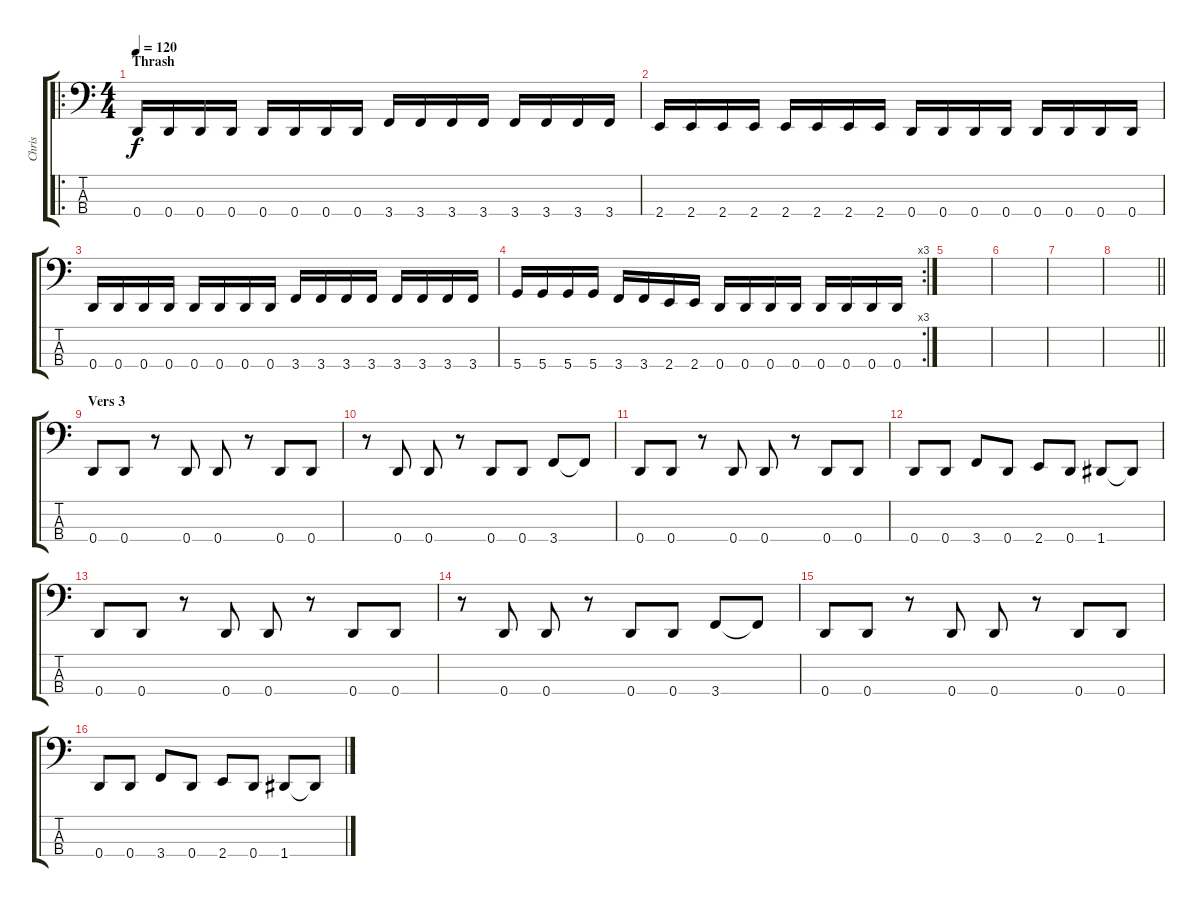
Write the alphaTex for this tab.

\track ("Chris" "Chris") {instrument electricbassfinger}
\staff {score tabs}
\tuning (F2 C2 G1 D1) {hide}
\ro
\ts (4 4)
\section ("" "Thrash")
\tempo 120
\clef f4
\ks c
0.4.16{dy f} 0.4.16 0.4.16 0.4.16 0.4.16 0.4.16 0.4.16 0.4.16 3.4.16 3.4.16 3.4.16 3.4.16 3.4.16 3.4.16 3.4.16 3.4.16 |
2.4.16 2.4.16 2.4.16 2.4.16 2.4.16 2.4.16 2.4.16 2.4.16 0.4.16 0.4.16 0.4.16 0.4.16 0.4.16 0.4.16 0.4.16 0.4.16 |
0.4.16 0.4.16 0.4.16 0.4.16 0.4.16 0.4.16 0.4.16 0.4.16 3.4.16 3.4.16 3.4.16 3.4.16 3.4.16 3.4.16 3.4.16 3.4.16 |
\rc 3
5.4.16 5.4.16 5.4.16 5.4.16 3.4.16 3.4.16 2.4.16 2.4.16 0.4.16 0.4.16 0.4.16 0.4.16 0.4.16 0.4.16 0.4.16 0.4.16 |
|
|
|
\barLineRight lightlight
|
\section ("" "Vers 3")
0.4.8 0.4.8 r.8 0.4.8 0.4.8 r.8 0.4.8 0.4.8 |
r.8 0.4.8 0.4.8 r.8 0.4.8 0.4.8 3.4.8 3.4{t}.8 |
0.4.8 0.4.8 r.8 0.4.8 0.4.8 r.8 0.4.8 0.4.8 |
0.4.8 0.4.8 3.4.8 0.4.8 2.4.8 0.4.8 1.4.8 1.4{t}.8 |
0.4.8 0.4.8 r.8 0.4.8 0.4.8 r.8 0.4.8 0.4.8 |
r.8 0.4.8 0.4.8 r.8 0.4.8 0.4.8 3.4.8 3.4{t}.8 |
0.4.8 0.4.8 r.8 0.4.8 0.4.8 r.8 0.4.8 0.4.8 |
0.4.8 0.4.8 3.4.8 0.4.8 2.4.8 0.4.8 1.4.8 1.4{t}.8
